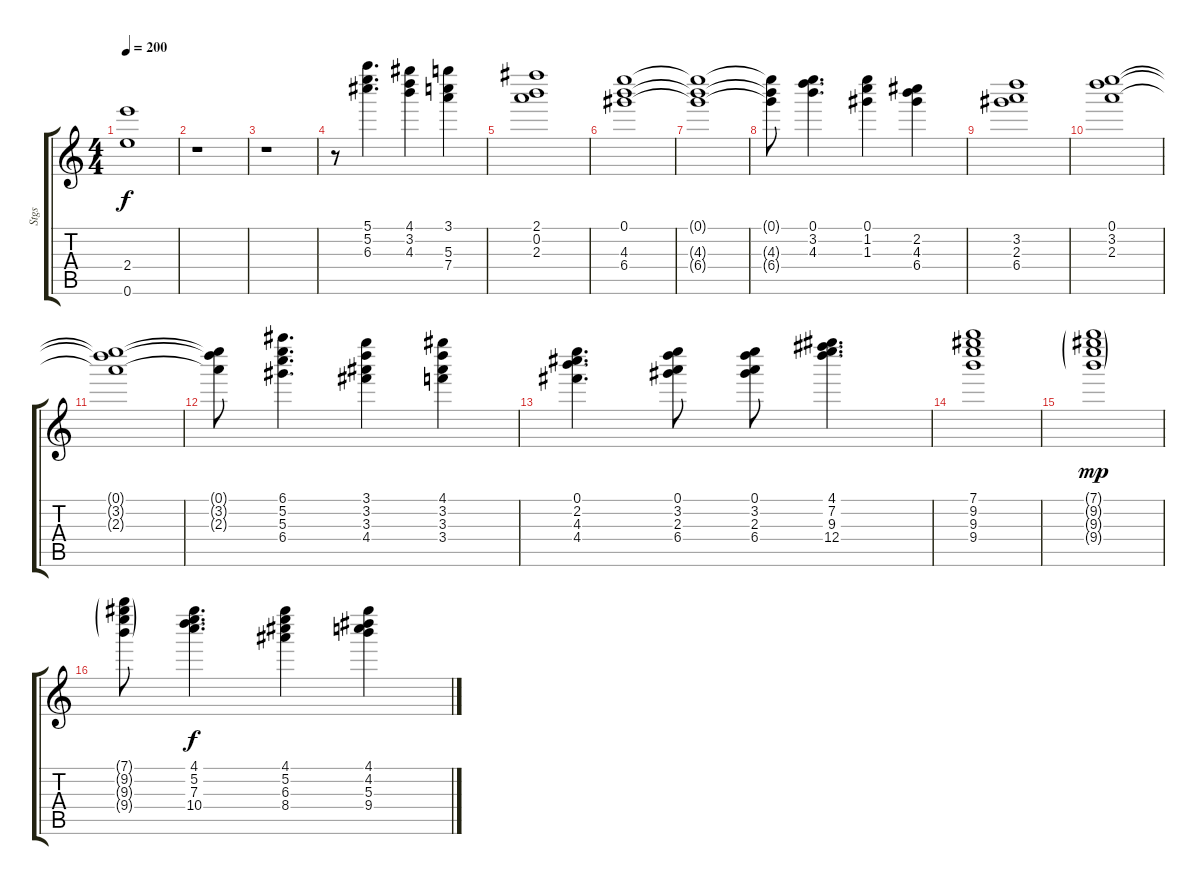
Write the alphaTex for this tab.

\track ("Stgs" "Stgs") {instrument choiraahs}
\staff {score tabs}
\tuning (E7 B6 G6 D6 A5 E5) {hide}
\ts (4 4)
\tempo 200
\clef g2
\ks c
(2.4{t} 0.6{t}).1{dy f} |
r.1 |
r.1 |
r.8 (5.1 5.2 6.3).4{d} (4.1 3.2 4.3).4 (3.1 5.3 7.4).4 |
(2.1 0.2 2.3).1 |
(0.1 4.3 6.4).1 |
(0.1{t} 4.3{t} 6.4{t}).1 |
(0.1{t} 4.3{t} 6.4{t}).8 (0.1 3.2 4.3).4{d} (0.1 1.2 1.3).4 (2.2 4.3 6.4).4 |
(3.2 2.3 6.4).1 |
(0.1 3.2 2.3).1 |
(0.1{t} 3.2{t} 2.3{t}).1 |
(0.1{t} 3.2{t} 2.3{t}).8 (6.1 5.2 5.3 6.4).4{d} (3.1 3.2 3.3 4.4).4 (4.1 3.2 3.3 3.4).4 |
(0.1 2.2 4.3 4.4).4{d} (0.1 3.2 2.3 6.4).8 (0.1 3.2 2.3 6.4).8 (4.1 7.2 9.3 12.4).4{d} |
(7.1 9.2 9.3 9.4).1 |
(7.1{g} 9.2{g} 9.3{g} 9.4{g}).1{dy mp} |
(7.1{g} 9.2{g} 9.3{g} 9.4{g}).8 (4.1 5.2 7.3 10.4).4{d dy f} (4.1 5.2 6.3 8.4).4 (4.1 4.2 5.3 9.4).4
